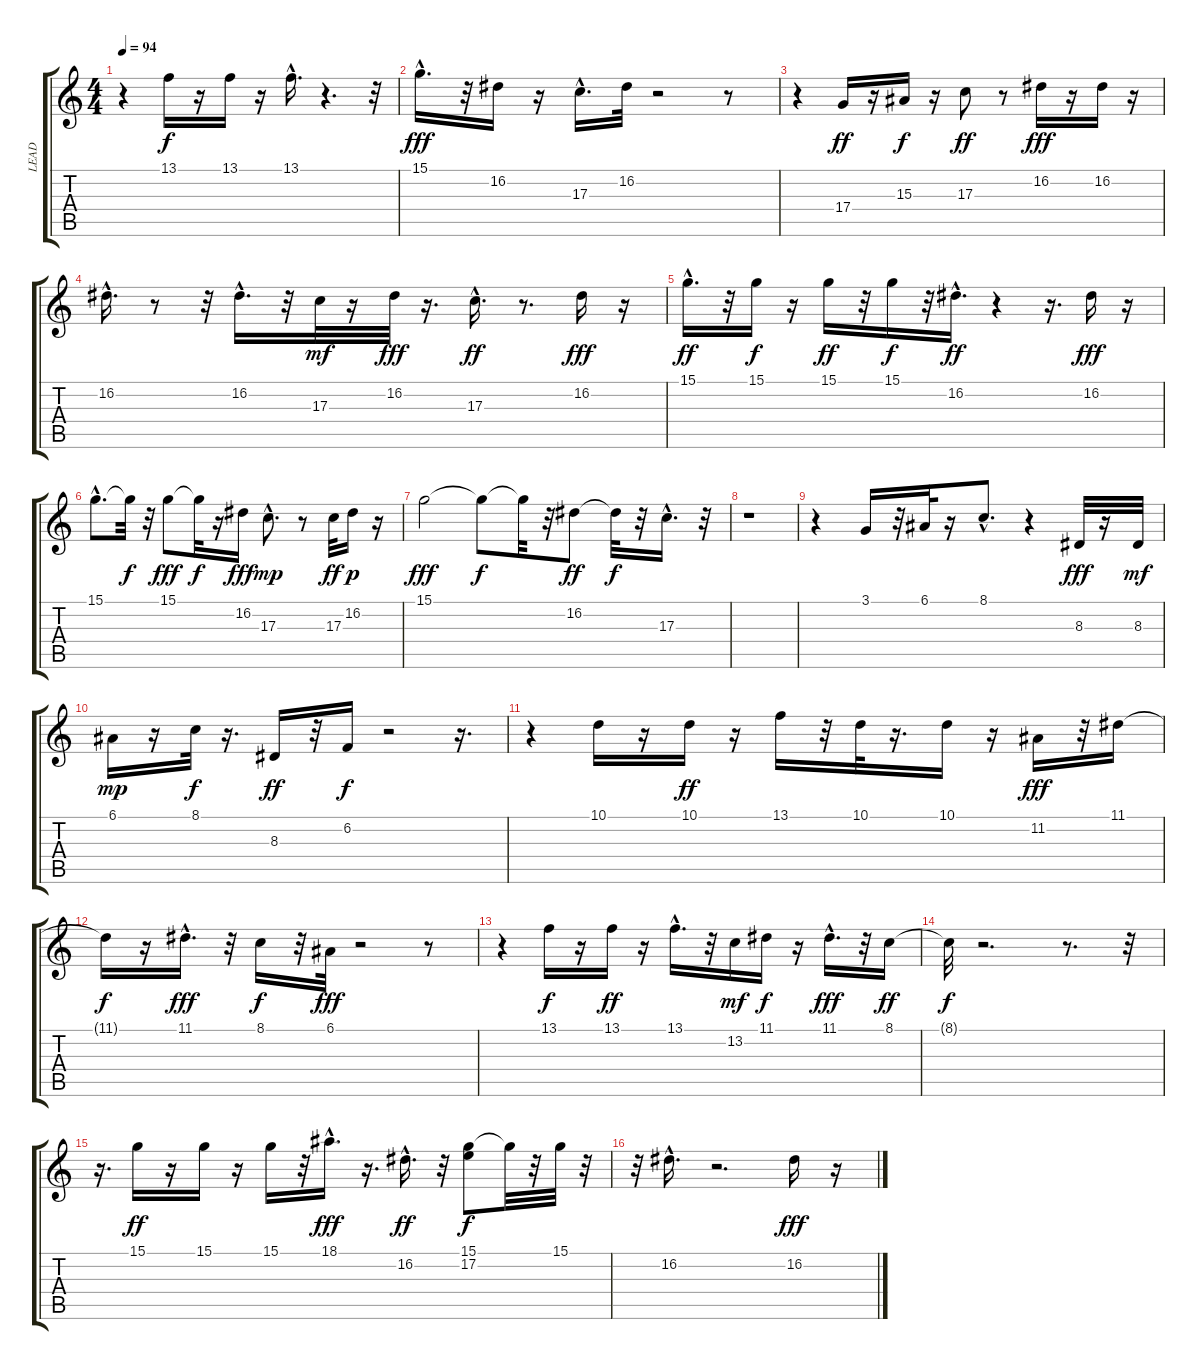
\track ("LEAD" "LEAD") {instrument percussiveorgan}
\staff {score tabs}
\tuning (E4 B3 G3 D3 A2 E2) {hide}
\ts (4 4)
\tempo 94
\clef g2
\ks c
r.4{dy fff} 13.1.16{dy f} r.16 13.1.16 r.16 13.1{hac}.16{d} r.4{d} r.32 |
15.1{hac}.16{d dy fff} r.32 16.2.16 r.16 17.3{hac}.16{d} 16.2.32 r.2 r.8 |
r.4 17.4.16{dy ff} r.16 15.3.16{dy f} r.16 17.3.8{dy ff} r.8 16.2.16{dy fff} r.16 16.2.16 r.16 |
16.2{hac}.16{d} r.8 r.32 16.2{hac}.16{d} r.32 17.3.32{dy mf} r.16 16.2.32{dy fff} r.16{d} 17.3{hac}.16{d dy ff} r.8{d} 16.2.16{dy fff} r.16 |
15.1{hac}.16{d dy ff} r.32 15.1.16{dy f} r.16 15.1.16{dy ff} r.32 15.1.16{dy f} r.32 16.2{hac}.16{d dy ff} r.4 r.16{d} 16.2.16{dy fff} r.16 |
15.1{hac}.8{d} 15.1{t}.32{dy f} r.32 15.1.8{dy fff} 15.1{t}.32{dy f} r.16 16.2.16{dy fff} 17.3{hac}.8{d dy mp} r.8 17.3.32{dy ff} 16.2.16{dy p} r.16 |
15.1.2{dy fff} 15.1{t}.8{dy f} 15.1{t}.32 r.32 16.2.8{dy ff} 16.2{t}.32{dy f} r.32 17.3{hac}.16{d} r.32 |
r.1 |
r.4 3.1.16 r.32 6.1.32 r.16 8.1{hac}.8{d} r.4 8.3.32{dy fff} r.16 8.3.32{dy mf} |
6.1.16{dy mp} r.16 8.1.32{dy f} r.16{d} 8.3.16{dy ff} r.32 6.2.16{dy f} r.2 r.16{d} |
r.4 10.1.16 r.16 10.1.16{dy ff} r.16 13.1.16 r.32 10.1.32 r.16{d} 10.1.16 r.16 11.2.16{dy fff} r.32 11.1.16 |
11.1{t}.16{dy f} r.16 11.1{hac}.16{d dy fff} r.32 8.1.16{dy f} r.32 6.1.32{dy fff} r.2 r.8 |
r.4 13.1.16{dy f} r.16 13.1.16{dy ff} r.16 13.1{hac}.16{d} r.32 13.2.16{dy mf} 11.1.16{dy f} r.16 11.1{hac}.16{d dy fff} r.32 8.1.16{dy ff} |
8.1{t}.32{dy f} r.2{d} r.8{d} r.32 |
r.16{d} 15.1.16{dy ff} r.16 15.1.16 r.16 15.1.16 r.32 18.1{hac}.16{d dy fff} r.16{d} 16.2{hac}.16{d dy ff} r.32 (15.1 17.2).8{dy f} 15.1{t}.32 r.32 15.1.32 r.32 |
r.32 16.2{hac}.16{d} r.2{d} 16.2.16{dy fff} r.16
